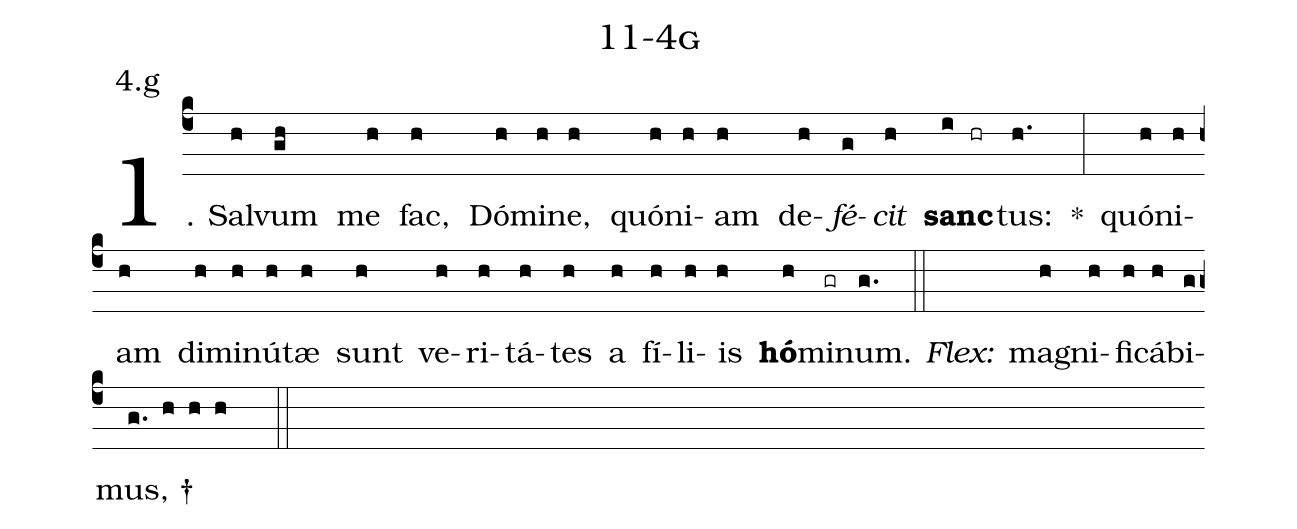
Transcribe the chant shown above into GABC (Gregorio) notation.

name: 11-4g;
annotation: 4.g;
%%
(c4)1. Sal(h)vum(gh) me(h) fac,(h) Dó(h)mi(h)ne,(h) quón(h)i(h)am(h) de(h)<i>fé</i>(g)<i>cit</i>(h) <b>sanc</b>(i hr)tus:(h.) *(:) quón(h)i(h)am(h) di(h)mi(h)nú(h)tæ(h) sunt(h) ve(h)ri(h)tá(h)tes(h) a(h) fí(h)li(h)is(h) <b>hó</b>(h)mi(gr)num.(g.) (::)
<i>Flex:</i>()  ma(h)gni(h)fi(h)cá(h)bi(g)mus, †(g. h h h  ::)
